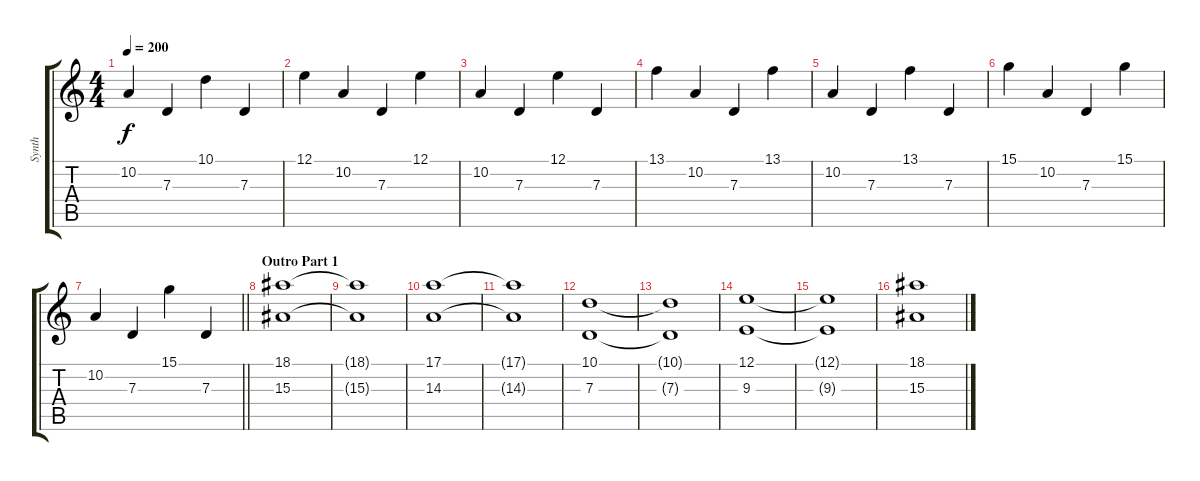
\track ("Synth" "Synth") {instrument lead2sawtooth}
\staff {score tabs}
\tuning (E4 B3 G3 D3 A2 D2) {hide}
\ts (4 4)
\tempo 200
\clef g2
\ks c
10.2.4{dy f} 7.3.4 10.1.4 7.3.4 |
12.1.4 10.2.4 7.3.4 12.1.4 |
10.2.4 7.3.4 12.1.4 7.3.4 |
13.1.4 10.2.4 7.3.4 13.1.4 |
10.2.4 7.3.4 13.1.4 7.3.4 |
15.1.4 10.2.4 7.3.4 15.1.4 |
\barLineRight lightlight
10.2.4 7.3.4 15.1.4 7.3.4 |
\section ("" "Outro Part 1")
(18.1 15.3).1{volume 10 instrument lead2sawtooth} |
(18.1{t} 15.3{t}).1 |
(17.1 14.3).1 |
(17.1{t} 14.3{t}).1 |
(10.1 7.3).1 |
(10.1{t} 7.3{t}).1 |
(12.1 9.3).1 |
(12.1{t} 9.3{t}).1 |
(18.1 15.3).1{volume 10 instrument lead2sawtooth}
